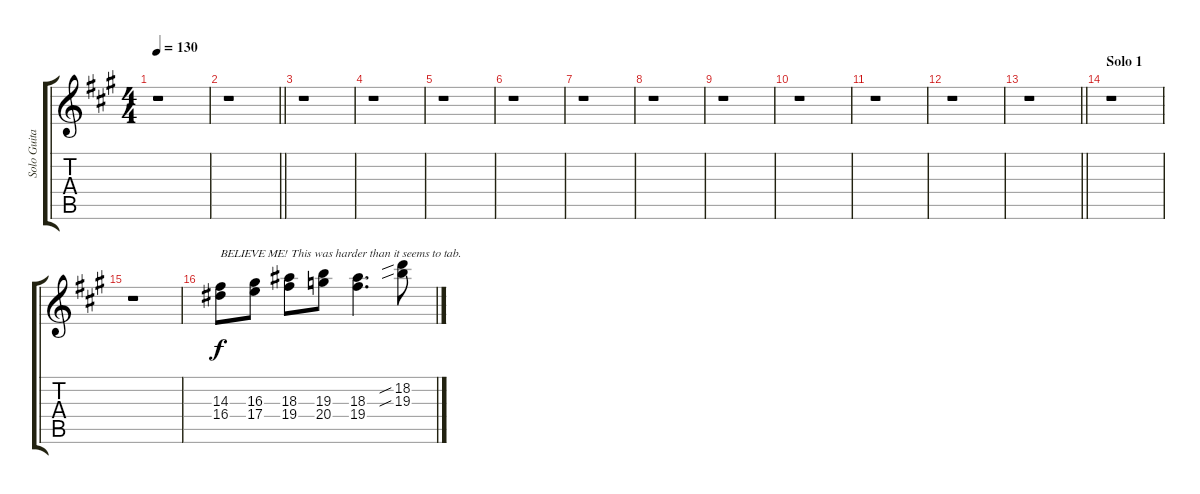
\track ("Solo Guitar" "Solo Guita") {instrument distortionguitar}
\staff {score tabs}
\tuning (Db4 Ab3 E3 B2 Gb2 B1) {hide}
\ts (4 4)
\tempo 130
\clef g2
\ks a
r.1{dy f} |
\barLineRight lightlight
r.1 |
r.1 |
r.1 |
r.1 |
r.1 |
r.1 |
r.1 |
r.1 |
r.1 |
r.1 |
r.1 |
\barLineRight lightlight
r.1 |
\section ("" "Solo 1")
r.1 |
r.1 |
(14.3 16.4).8{txt "BELIEVE ME! This was harder than it seems to tab."} (16.3 17.4).8 (18.3 19.4).8 (19.3 20.4).8 (18.3 19.4).4{d} (18.2{sib} 19.3{sib}).8
